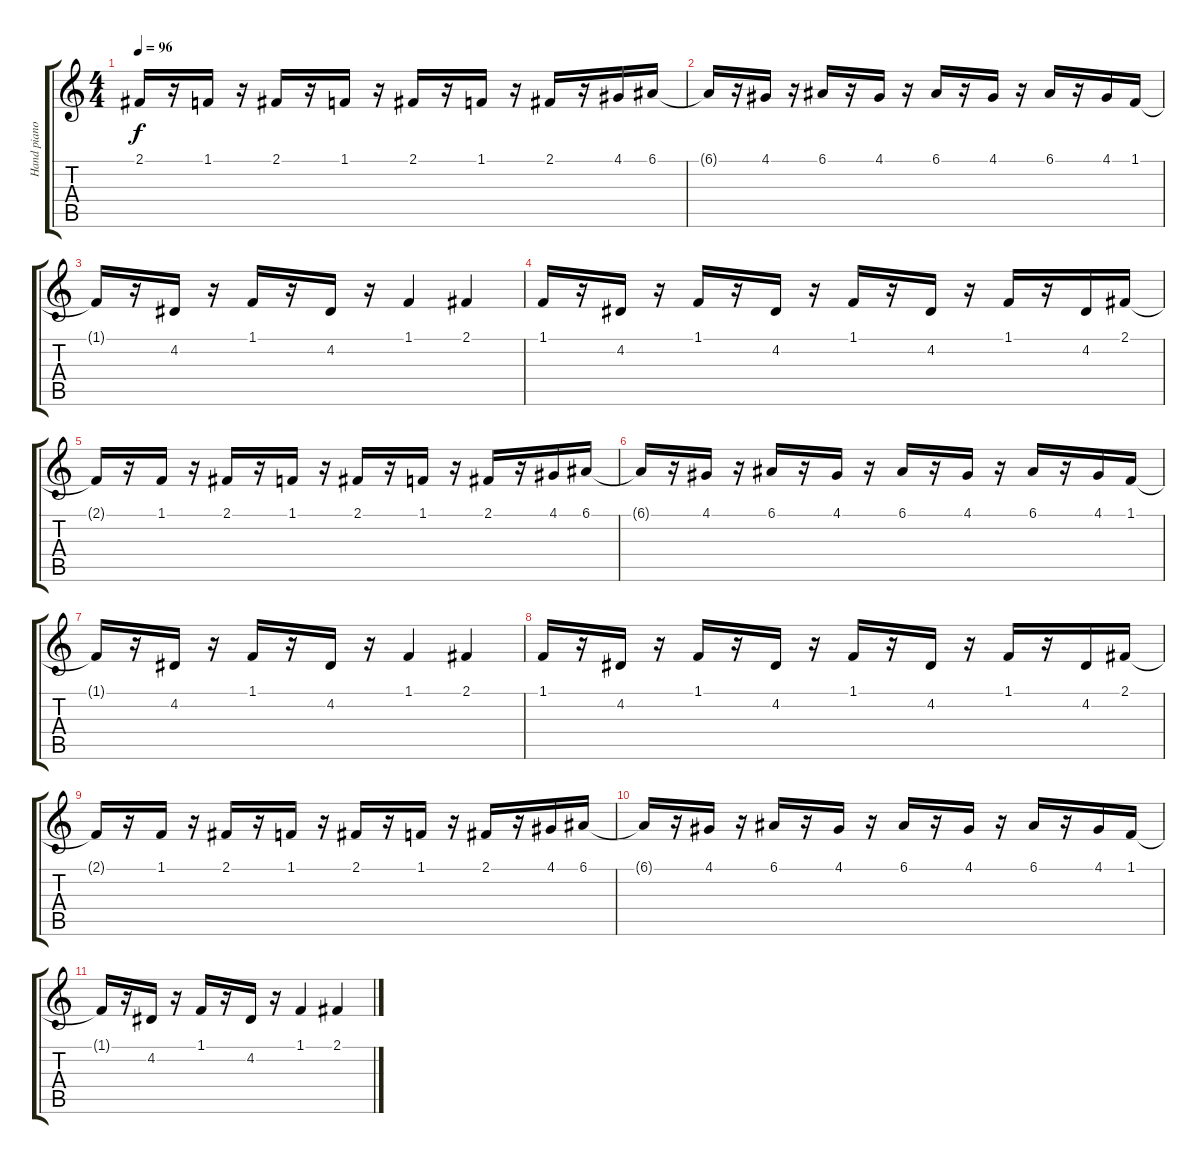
\track ("Hand piano" "Hand piano") {instrument lead2sawtooth}
\staff {score tabs}
\tuning (E4 B3 G3 D3 A2 E2) {hide}
\ts (4 4)
\tempo 96
\clef g2
\ks c
2.1{t}.16{dy f} r.16 1.1.16 r.16 2.1.16 r.16 1.1.16 r.16 2.1.16 r.16 1.1.16 r.16 2.1.16 r.16 4.1.16 6.1.16 |
6.1{t}.16 r.16 4.1.16 r.16 6.1.16 r.16 4.1.16 r.16 6.1.16 r.16 4.1.16 r.16 6.1.16 r.16 4.1.16 1.1.16 |
1.1{t}.16 r.16 4.2.16 r.16 1.1.16 r.16 4.2.16 r.16 1.1.4 2.1.4 |
1.1.16 r.16 4.2.16 r.16 1.1.16 r.16 4.2.16 r.16 1.1.16 r.16 4.2.16 r.16 1.1.16 r.16 4.2.16 2.1.16 |
2.1{t}.16 r.16 1.1.16 r.16 2.1.16 r.16 1.1.16 r.16 2.1.16 r.16 1.1.16 r.16 2.1.16 r.16 4.1.16 6.1.16 |
6.1{t}.16 r.16 4.1.16 r.16 6.1.16 r.16 4.1.16 r.16 6.1.16 r.16 4.1.16 r.16 6.1.16 r.16 4.1.16 1.1.16 |
1.1{t}.16 r.16 4.2.16 r.16 1.1.16 r.16 4.2.16 r.16 1.1.4 2.1.4 |
1.1.16 r.16 4.2.16 r.16 1.1.16{volume 15} r.16 4.2.16 r.16 1.1.16{volume 14} r.16 4.2.16 r.16 1.1.16{volume 13} r.16 4.2.16 2.1.16 |
2.1{t}.16{volume 12} r.16 1.1.16 r.16 2.1.16{volume 11} r.16 1.1.16 r.16 2.1.16{volume 10} r.16 1.1.16 r.16 2.1.16{volume 9} r.16 4.1.16 6.1.16 |
6.1{t}.16{volume 8} r.16 4.1.16 r.16 6.1.16{volume 7} r.16 4.1.16 r.16 6.1.16{volume 6} r.16 4.1.16 r.16 6.1.16{volume 5} r.16 4.1.16 1.1.16 |
1.1{t}.16{volume 4} r.16 4.2.16 r.16 1.1.16{volume 3} r.16 4.2.16 r.16 1.1.4{volume 2} 2.1.4{volume 1}
